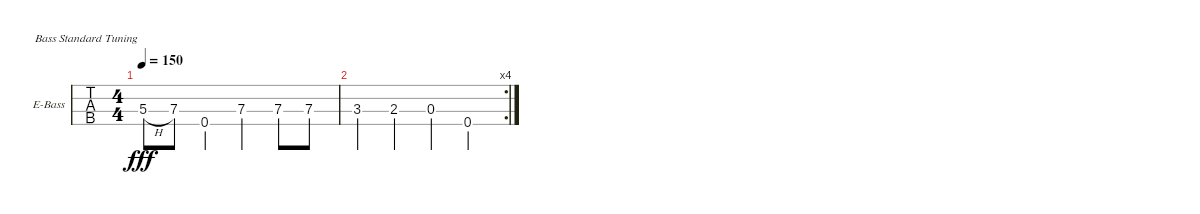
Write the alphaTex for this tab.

\bracketExtendMode groupsimilarinstruments
\firstSystemTrackNameOrientation horizontal
\otherSystemsTrackNameOrientation horizontal
\track ("Electric Bass" "E-Bass") {instrument electricbassfinger}
\staff {tabs}
\tuning (G2 D2 A1 E1)
\ts (4 4)
\tempo 150
\clef f4
\scale
0.521853
\ks c
5.3{h}.8{dy fff} 7.3.8 0.4.4 7.3.4 7.3.8 7.3.8 |
\rc 4
\scale
0.477628 3.3.4 2.3.4 0.3.4 0.4.4
